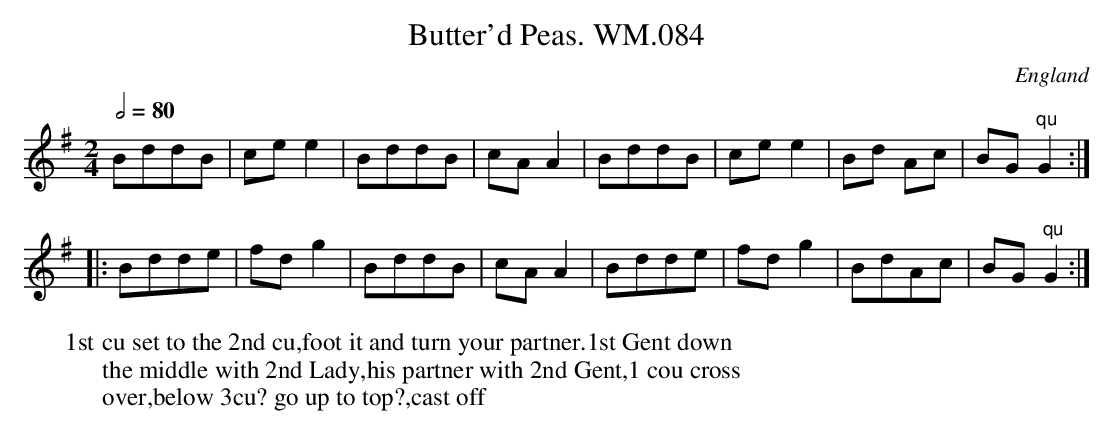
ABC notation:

X:1
T:Butter'd Peas. WM.084
M:2/4
L:1/8
Q:1/2=80
O:England
W:1st cu set to the 2nd cu,foot it and turn your partner.1st Gent down
W:the middle with 2nd Lady,his partner with 2nd Gent,1 cou cross
W:over,below 3cu? go up to top?,cast off
K:G major
BddB|cee2|BddB|cAA2|BddB|cee2|Bd Ac|BG"qu"G2:|!
|:Bdde|fdg2|BddB|cAA2|Bdde|fdg2|BdAc|BG"qu"G2:|
